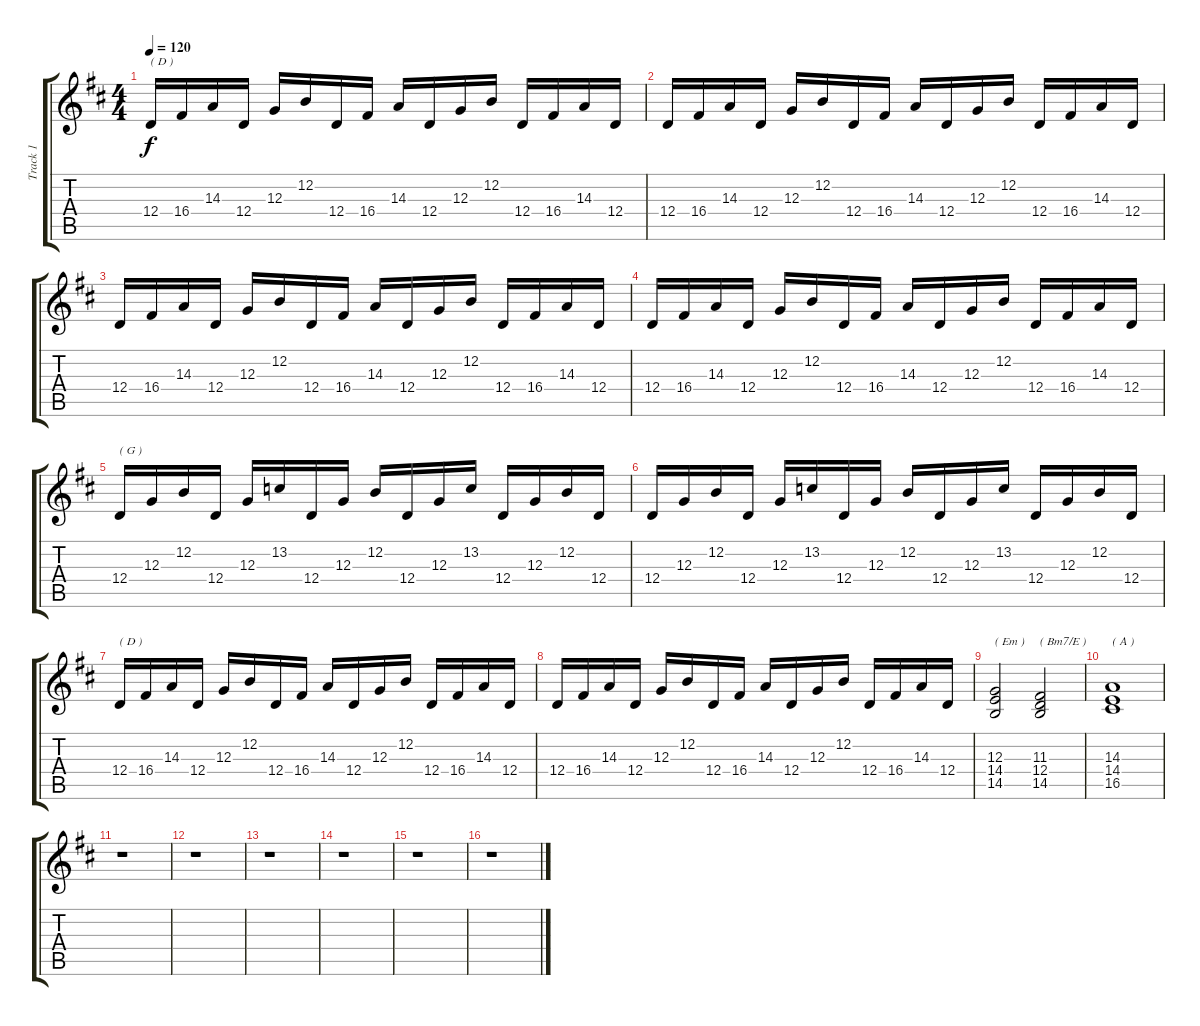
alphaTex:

\track ("Track 1" "Track 1") {instrument harpsichord}
\staff {score tabs}
\tuning (E4 B3 G3 D3 A2 E2) {hide}
\ts (4 4)
\tempo 120
\clef g2
\ks d
12.4.16{txt "( D )" dy f instrument harpsichord} 16.4.16 14.3.16 12.4.16 12.3.16 12.2.16 12.4.16 16.4.16 14.3.16 12.4.16 12.3.16 12.2.16 12.4.16 16.4.16 14.3.16 12.4.16 |
12.4.16 16.4.16 14.3.16 12.4.16 12.3.16 12.2.16 12.4.16 16.4.16 14.3.16 12.4.16 12.3.16 12.2.16 12.4.16 16.4.16 14.3.16 12.4.16 |
12.4.16 16.4.16 14.3.16 12.4.16 12.3.16 12.2.16 12.4.16 16.4.16 14.3.16 12.4.16 12.3.16 12.2.16 12.4.16 16.4.16 14.3.16 12.4.16 |
12.4.16 16.4.16 14.3.16 12.4.16 12.3.16 12.2.16 12.4.16 16.4.16 14.3.16 12.4.16 12.3.16 12.2.16 12.4.16 16.4.16 14.3.16 12.4.16 |
12.4.16{txt "( G )"} 12.3.16 12.2.16 12.4.16 12.3.16 13.2.16 12.4.16 12.3.16 12.2.16 12.4.16 12.3.16 13.2.16 12.4.16 12.3.16 12.2.16 12.4.16 |
12.4.16 12.3.16 12.2.16 12.4.16 12.3.16 13.2.16 12.4.16 12.3.16 12.2.16 12.4.16 12.3.16 13.2.16 12.4.16 12.3.16 12.2.16 12.4.16 |
12.4.16{txt "( D )"} 16.4.16 14.3.16 12.4.16 12.3.16 12.2.16 12.4.16 16.4.16 14.3.16 12.4.16 12.3.16 12.2.16 12.4.16 16.4.16 14.3.16 12.4.16 |
12.4.16 16.4.16 14.3.16 12.4.16 12.3.16 12.2.16 12.4.16 16.4.16 14.3.16 12.4.16 12.3.16 12.2.16 12.4.16 16.4.16 14.3.16 12.4.16 |
(12.3 14.4 14.5).2{txt "( Em )"} (11.3 12.4 14.5).2{txt "( Bm7/E )"} |
(14.3 14.4 16.5).1{txt "( A )"} |
r.1 |
r.1 |
r.1 |
r.1 |
r.1 |
r.1
